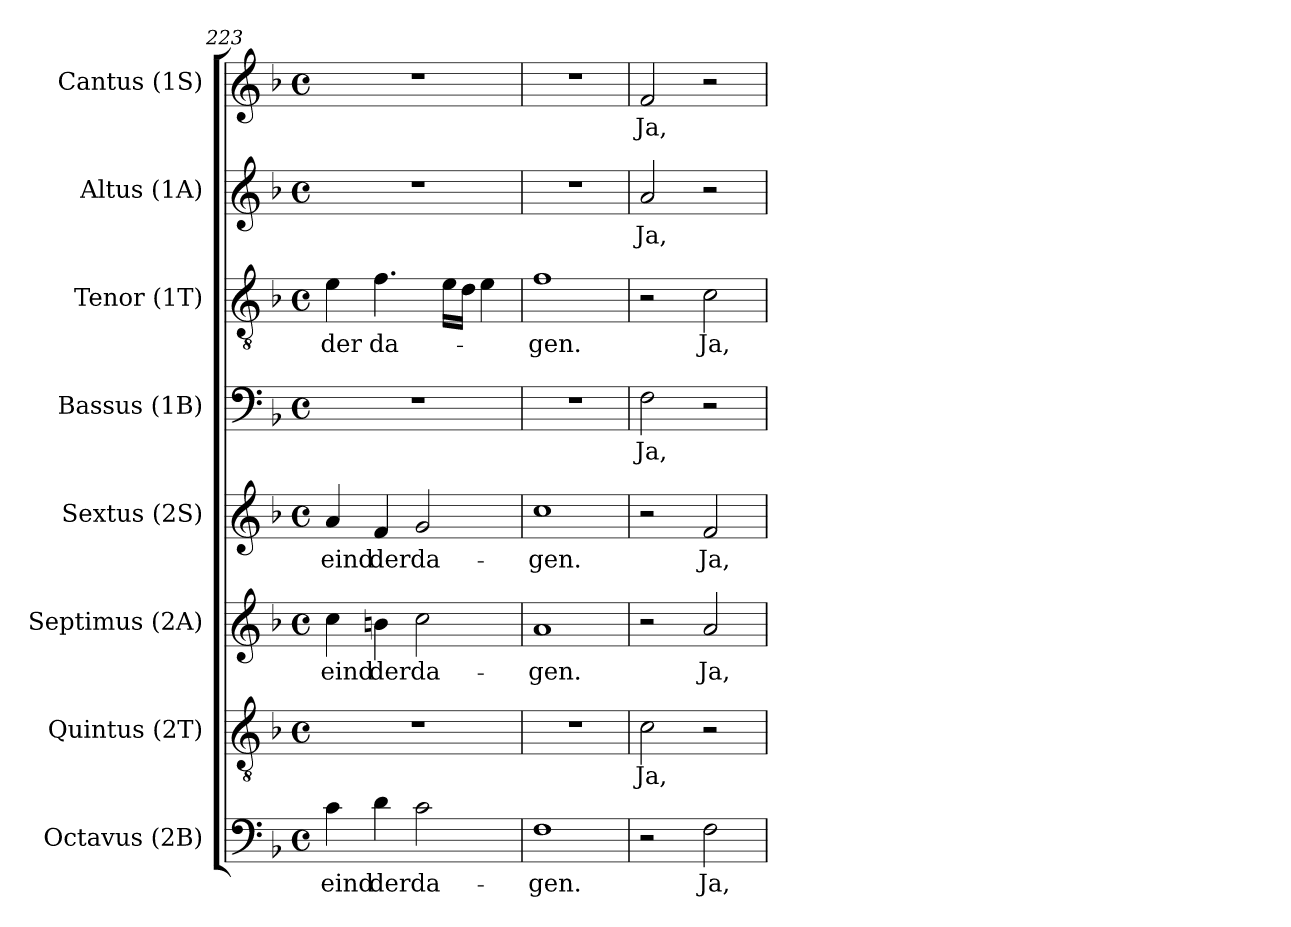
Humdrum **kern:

**kern	**text	**kern	**text	**kern	**text	**kern	**text	**kern	**text	**kern	**text	**kern	**text	**kern	**text
*part8	*part8	*part7	*part7	*part6	*part6	*part5	*part5	*part4	*part4	*part3	*part3	*part2	*part2	*part1	*part1
*staff8	*staff8	*staff7	*staff7	*staff6	*staff6	*staff5	*staff5	*staff4	*staff4	*staff3	*staff3	*staff2	*staff2	*staff1	*staff1
*I"Octavus (2B)	*	*I"Quintus (2T)	*	*I"Septimus (2A)	*	*I"Sextus (2S)	*	*I"Bassus (1B)	*	*I"Tenor (1T)	*	*I"Altus (1A)	*	*I"Cantus (1S)	*
*I'Octavus	*	*I'Quintus	*	*I'Septimus	*	*I'Sextus	*	*I'Bassus	*	*I'Tenor	*	*I'Altus	*	*I'Cantus	*
*clefF4	*	*clefGv2	*	*clefG2	*	*clefG2	*	*clefF4	*	*clefGv2	*	*clefG2	*	*clefG2	*
*k[b-]	*	*k[b-]	*	*k[b-]	*	*k[b-]	*	*k[b-]	*	*k[b-]	*	*k[b-]	*	*k[b-]	*
*F:	*	*F:	*	*F:	*	*F:	*	*F:	*	*F:	*	*F:	*	*F:	*
*M4/4	*	*M4/4	*	*M4/4	*	*M4/4	*	*M4/4	*	*M4/4	*	*M4/4	*	*M4/4	*
*met(c)	*	*met(c)	*	*met(c)	*	*met(c)	*	*met(c)	*	*met(c)	*	*met(c)	*	*met(c)	*
=223	=223	=223	=223	=223	=223	=223	=223	=223	=223	=223	=223	=223	=223	=223	=223
!	!LO:LY:b:color=#000000	!	!	!	!	!	!	!	!	!	!	!	!	!	!
!	!	!	!	!	!LO:LY:b:color=#000000	!	!	!	!	!	!	!	!	!	!
!	!	!	!	!	!	!	!LO:LY:b:color=#000000	!	!	!	!	!	!	!	!
!	!	!	!	!	!	!	!	!	!	!	!LO:LY:b:color=#000000	!	!	!	!
4ci\	eind	1r	.	4cci\	eind	4ai/	eind	1r	.	4ei\	der	1r	.	1r	.
!	!LO:LY:b:color=#000000	!	!	!	!	!	!	!	!	!	!	!	!	!	!
!	!	!	!	!	!LO:LY:b:color=#000000	!	!	!	!	!	!	!	!	!	!
!	!	!	!	!	!	!	!LO:LY:b:color=#000000	!	!	!	!	!	!	!	!
!	!	!	!	!	!	!	!	!	!	!	!LO:LY:b:color=#000000	!	!	!	!
4di\	der	.	.	4bni\	der	4fi/	der	.	.	4.fi\	da-	.	.	.	.
!	!LO:LY:b:color=#000000	!	!	!	!	!	!	!	!	!	!	!	!	!	!
!	!	!	!	!	!LO:LY:b:color=#000000	!	!	!	!	!	!	!	!	!	!
!	!	!	!	!	!	!	!LO:LY:b:color=#000000	!	!	!	!	!	!	!	!
2ci\	da-	.	.	2cci\	da-	2gi/	da-	.	.	.	.	.	.	.	.
.	.	.	.	.	.	.	.	.	.	16ei\LL	.	.	.	.	.
.	.	.	.	.	.	.	.	.	.	16di\JJ	.	.	.	.	.
.	.	.	.	.	.	.	.	.	.	4ei\	.	.	.	.	.
=224	=224	=224	=224	=224	=224	=224	=224	=224	=224	=224	=224	=224	=224	=224	=224
!	!LO:LY:b:color=#000000	!	!	!	!	!	!	!	!	!	!	!	!	!	!
!	!	!	!	!	!LO:LY:b:color=#000000	!	!	!	!	!	!	!	!	!	!
!	!	!	!	!	!	!	!LO:LY:b:color=#000000	!	!	!	!	!	!	!	!
!	!	!	!	!	!	!	!	!	!	!	!LO:LY:b:color=#000000	!	!	!	!
1Fi	-gen.	1r	.	1ai	-gen.	1cci	-gen.	1r	.	1fi	-gen.	1r	.	1r	.
=225	=225	=225	=225	=225	=225	=225	=225	=225	=225	=225	=225	=225	=225	=225	=225
!	!	!	!LO:LY:b:color=#000000	!	!	!	!	!	!	!	!	!	!	!	!
!	!	!	!	!	!	!	!	!	!LO:LY:b:color=#000000	!	!	!	!	!	!
!	!	!	!	!	!	!	!	!	!	!	!	!	!LO:LY:b:color=#000000	!	!
!	!	!	!	!	!	!	!	!	!	!	!	!	!	!	!LO:LY:b:color=#000000
2r	.	2ci\	Ja,	2r	.	2r	.	2Fi\	Ja,	2r	.	2ai/	Ja,	2fi/	Ja,
!	!LO:LY:b:color=#000000	!	!	!	!	!	!	!	!	!	!	!	!	!	!
!	!	!	!	!	!LO:LY:b:color=#000000	!	!	!	!	!	!	!	!	!	!
!	!	!	!	!	!	!	!LO:LY:b:color=#000000	!	!	!	!	!	!	!	!
!	!	!	!	!	!	!	!	!	!	!	!LO:LY:b:color=#000000	!	!	!	!
2Fi\	Ja,	2r	.	2ai/	Ja,	2fi/	Ja,	2r	.	2ci\	Ja,	2r	.	2r	.
=	=	=	=	=	=	=	=	=	=	=	=	=	=	=	=
*-	*-	*-	*-	*-	*-	*-	*-	*-	*-	*-	*-	*-	*-	*-	*-
